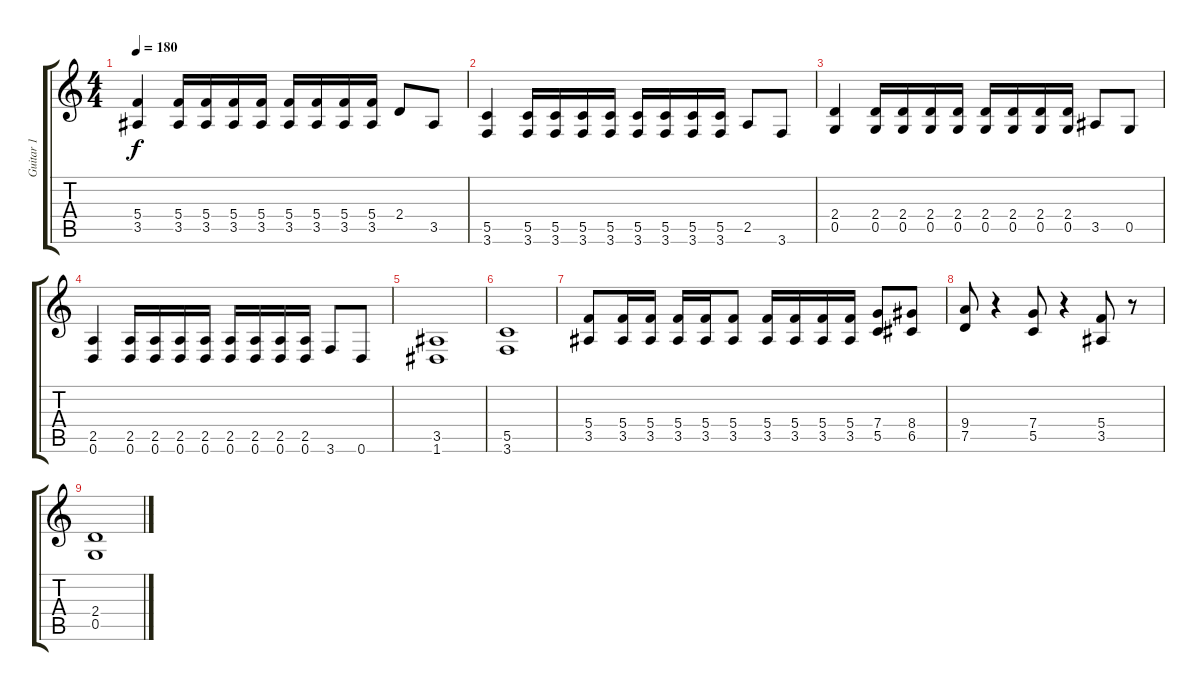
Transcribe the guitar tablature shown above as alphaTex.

\track ("Guitar 1" "Guitar 1") {instrument acousticguitarnylon}
\staff {score tabs}
\tuning (D4 A3 F3 C3 G2 D2) {hide}
\ts (4 4)
\tempo 180
\clef g2
\ks c
(5.4 3.5).4{dy f} (5.4 3.5).16 (5.4 3.5).16 (5.4 3.5).16 (5.4 3.5).16 (5.4 3.5).16 (5.4 3.5).16 (5.4 3.5).16 (5.4 3.5).16 2.4.8 3.5.8 |
(5.5 3.6).4 (5.5 3.6).16 (5.5 3.6).16 (5.5 3.6).16 (5.5 3.6).16 (5.5 3.6).16 (5.5 3.6).16 (5.5 3.6).16 (5.5 3.6).16 2.5.8 3.6.8 |
(2.4 0.5).4 (2.4 0.5).16 (2.4 0.5).16 (2.4 0.5).16 (2.4 0.5).16 (2.4 0.5).16 (2.4 0.5).16 (2.4 0.5).16 (2.4 0.5).16 3.5.8 0.5.8 |
(2.5 0.6).4 (2.5 0.6).16 (2.5 0.6).16 (2.5 0.6).16 (2.5 0.6).16 (2.5 0.6).16 (2.5 0.6).16 (2.5 0.6).16 (2.5 0.6).16 3.6.8 0.6.8 |
(3.5 1.6).1 |
(5.5 3.6).1 |
(5.4 3.5).8 (5.4 3.5).16 (5.4 3.5).16 (5.4 3.5).16 (5.4 3.5).16 (5.4 3.5).8 (5.4 3.5).16 (5.4 3.5).16 (5.4 3.5).16 (5.4 3.5).16 (7.4 5.5).8 (8.4 6.5).8 |
(9.4 7.5).8 r.4 (7.4 5.5).8 r.4 (5.4 3.5).8 r.8 |
(2.4 0.5).1
